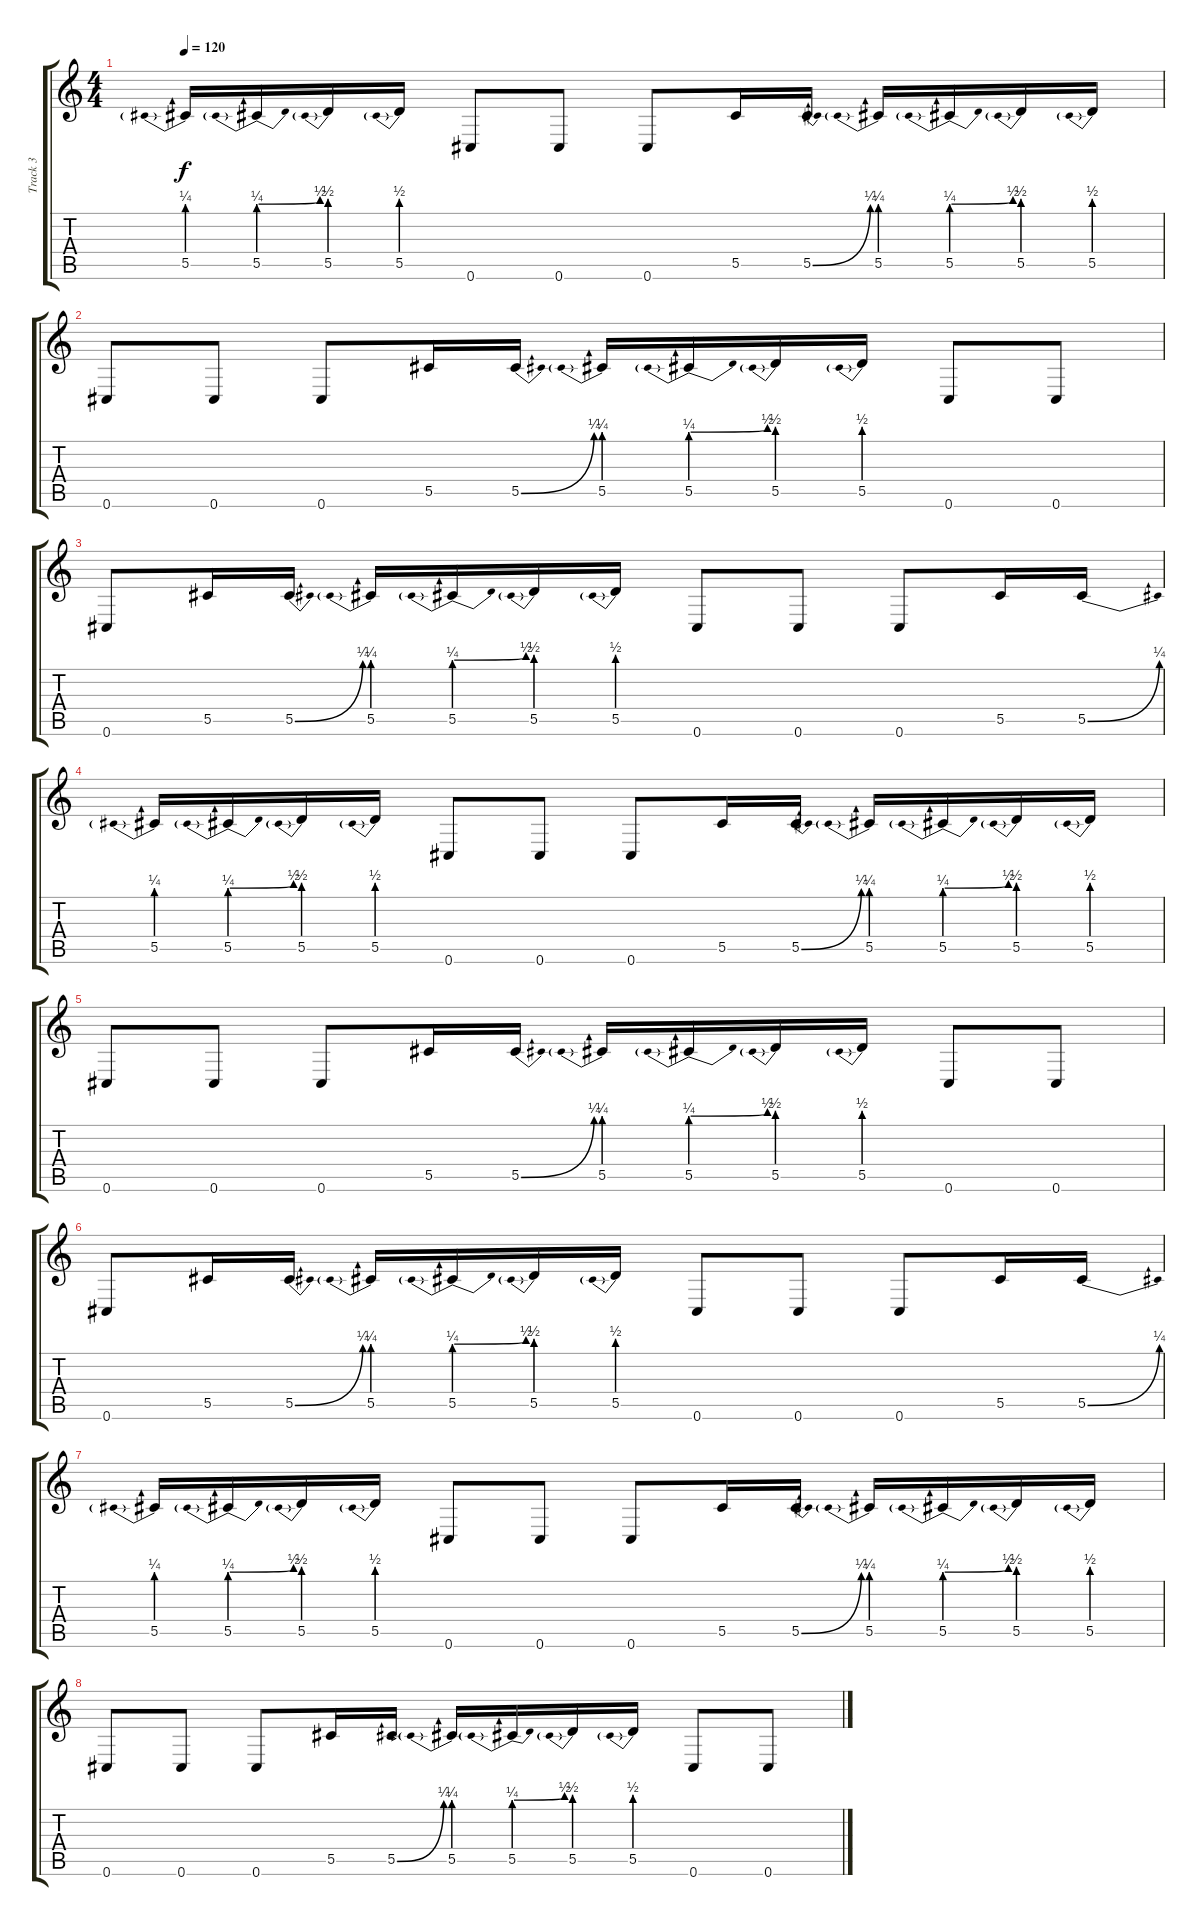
\track ("Track 3" "Track 3") {instrument distortionguitar}
\staff {score tabs}
\tuning (Eb4 Bb3 Gb3 Db3 Ab2 Db2) {hide}
\ts (4 4)
\tempo 120
\clef g2
\ks c
5.5{be (prebend 0 1 60 1)}.16{dy f} 5.5{be (prebendbend 0 1 60 2)}.16 5.5{be (prebend 0 2 60 2)}.16 5.5{be (prebend 0 2 60 2)}.16 0.6.8 0.6.8 0.6.8 5.5.16 5.5{be (bend 0 0 60 1)}.16 5.5{be (prebend 0 1 60 1)}.16 5.5{be (prebendbend 0 1 60 2)}.16 5.5{be (prebend 0 2 60 2)}.16 5.5{be (prebend 0 2 60 2)}.16 |
0.6.8 0.6.8 0.6.8 5.5.16 5.5{be (bend 0 0 60 1)}.16 5.5{be (prebend 0 1 60 1)}.16 5.5{be (prebendbend 0 1 60 2)}.16 5.5{be (prebend 0 2 60 2)}.16 5.5{be (prebend 0 2 60 2)}.16 0.6.8 0.6.8 |
0.6.8 5.5.16 5.5{be (bend 0 0 60 1)}.16 5.5{be (prebend 0 1 60 1)}.16 5.5{be (prebendbend 0 1 60 2)}.16 5.5{be (prebend 0 2 60 2)}.16 5.5{be (prebend 0 2 60 2)}.16 0.6.8 0.6.8 0.6.8 5.5.16 5.5{be (bend 0 0 60 1)}.16 |
5.5{be (prebend 0 1 60 1)}.16 5.5{be (prebendbend 0 1 60 2)}.16 5.5{be (prebend 0 2 60 2)}.16 5.5{be (prebend 0 2 60 2)}.16 0.6.8 0.6.8 0.6.8 5.5.16 5.5{be (bend 0 0 60 1)}.16 5.5{be (prebend 0 1 60 1)}.16 5.5{be (prebendbend 0 1 60 2)}.16 5.5{be (prebend 0 2 60 2)}.16 5.5{be (prebend 0 2 60 2)}.16 |
0.6.8 0.6.8 0.6.8 5.5.16 5.5{be (bend 0 0 60 1)}.16 5.5{be (prebend 0 1 60 1)}.16 5.5{be (prebendbend 0 1 60 2)}.16 5.5{be (prebend 0 2 60 2)}.16 5.5{be (prebend 0 2 60 2)}.16 0.6.8 0.6.8 |
0.6.8 5.5.16 5.5{be (bend 0 0 60 1)}.16 5.5{be (prebend 0 1 60 1)}.16 5.5{be (prebendbend 0 1 60 2)}.16 5.5{be (prebend 0 2 60 2)}.16 5.5{be (prebend 0 2 60 2)}.16 0.6.8 0.6.8 0.6.8 5.5.16 5.5{be (bend 0 0 60 1)}.16 |
5.5{be (prebend 0 1 60 1)}.16 5.5{be (prebendbend 0 1 60 2)}.16 5.5{be (prebend 0 2 60 2)}.16 5.5{be (prebend 0 2 60 2)}.16 0.6.8 0.6.8 0.6.8 5.5.16 5.5{be (bend 0 0 60 1)}.16 5.5{be (prebend 0 1 60 1)}.16 5.5{be (prebendbend 0 1 60 2)}.16 5.5{be (prebend 0 2 60 2)}.16 5.5{be (prebend 0 2 60 2)}.16 |
0.6.8 0.6.8 0.6.8 5.5.16 5.5{be (bend 0 0 60 1)}.16 5.5{be (prebend 0 1 60 1)}.16 5.5{be (prebendbend 0 1 60 2)}.16 5.5{be (prebend 0 2 60 2)}.16 5.5{be (prebend 0 2 60 2)}.16 0.6.8 0.6.8
